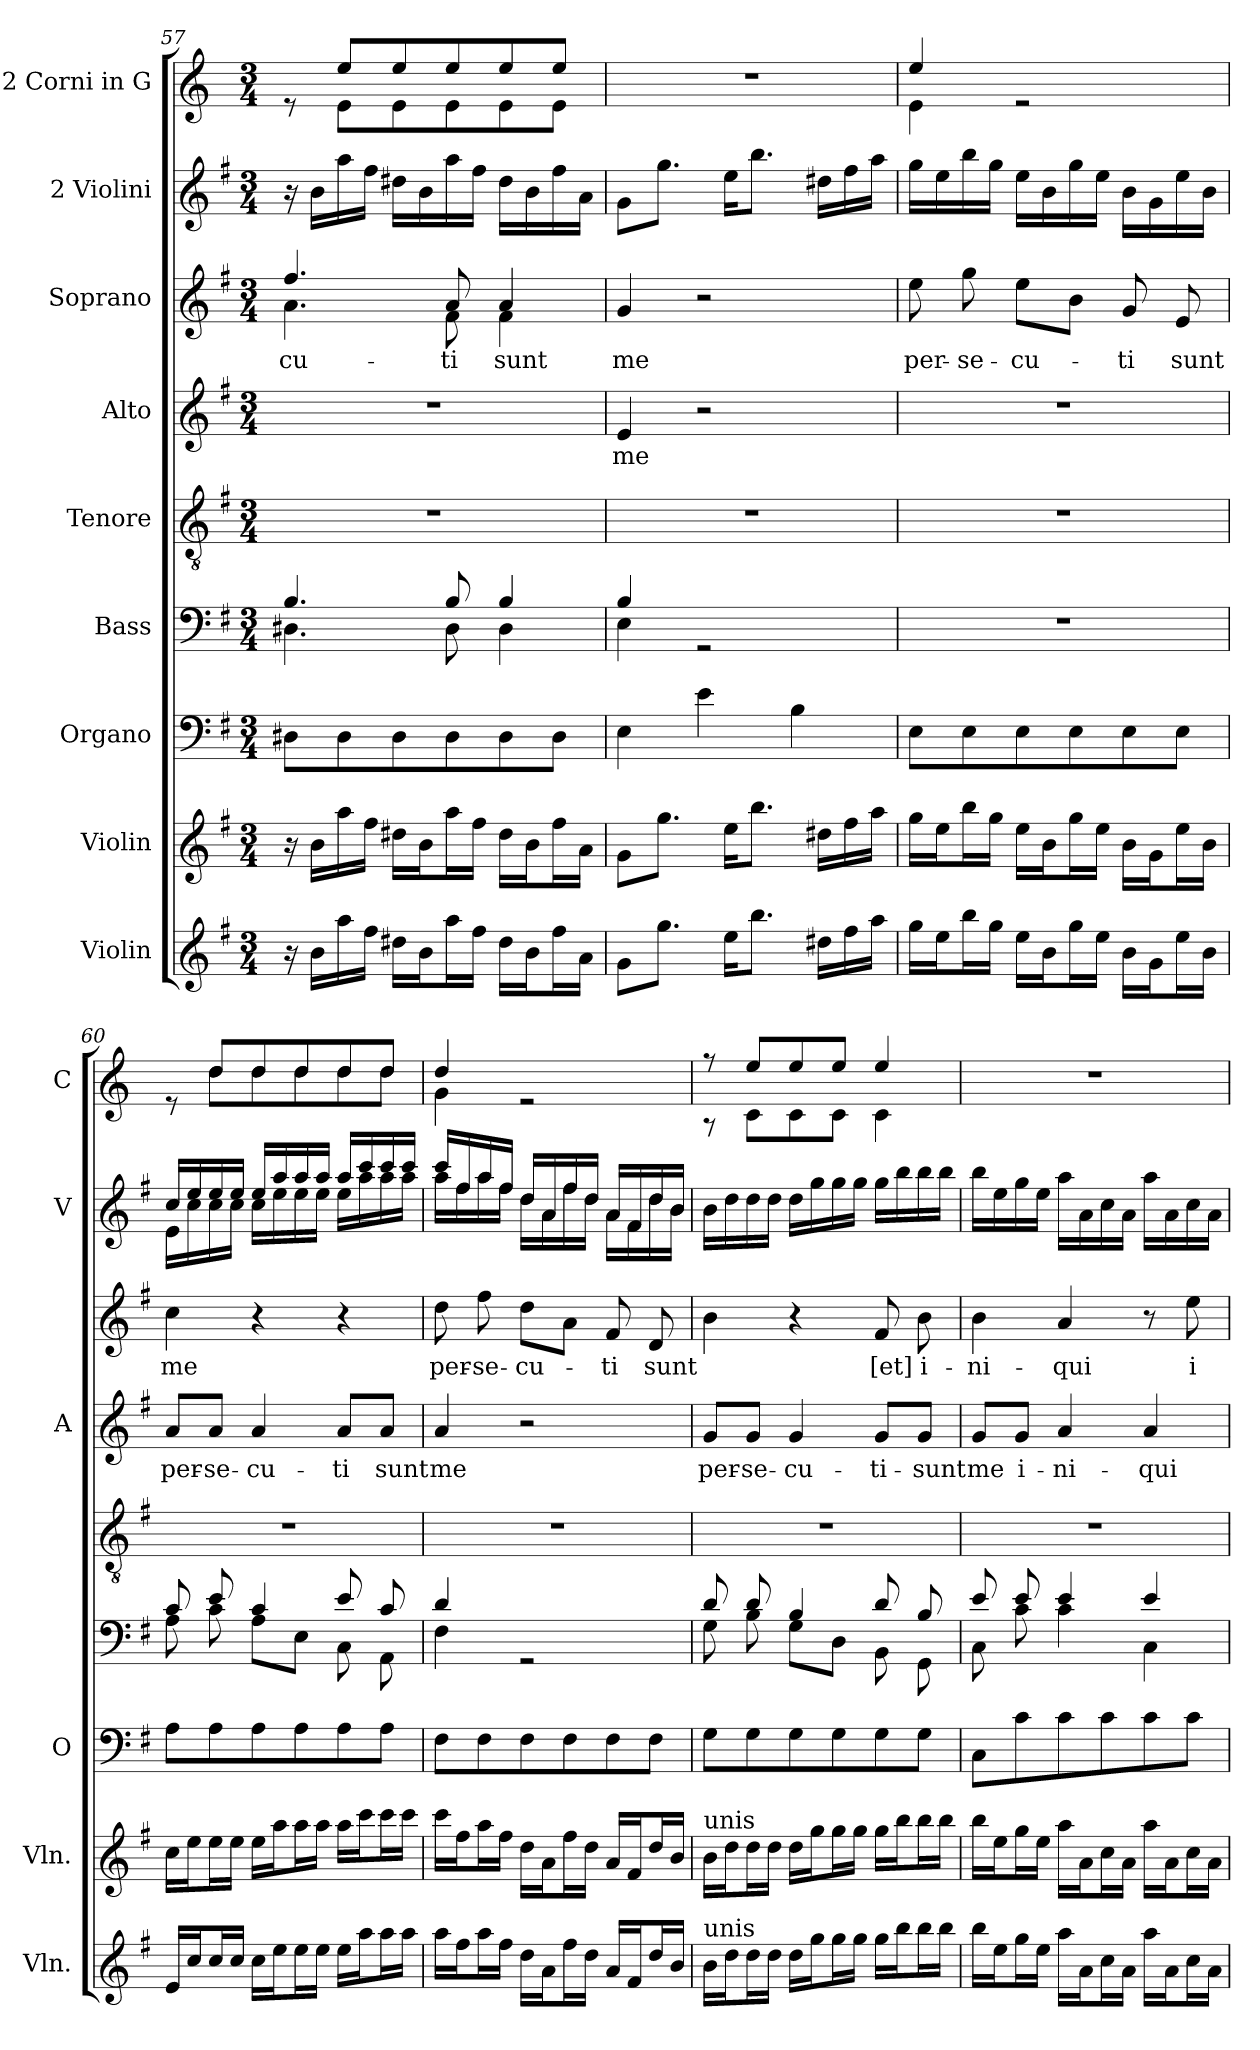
**kern	**kern	**kern	**kern	**kern	**kern	**text	**kern	**text	**kern	**kern
*part9	*part8	*part7	*part6	*part5	*part4	*part4	*part3	*part3	*part2	*part1
*staff9	*staff8	*staff7	*staff6	*staff5	*staff4	*staff4	*staff3	*staff3	*staff2	*staff1
*I"Violin	*I"Violin	*I"Organo	*I"Bass	*I"Tenore	*I"Alto	*	*I"Soprano	*	*I"2 Violini	*I"2 Corni in G
*I'Vln.	*I'Vln.	*I'O	*	*	*I'A	*	*	*	*I'V	*I'C
*clefG2	*clefG2	*clefF4	*clefF4	*clefGv2	*clefG2	*	*clefG2	*	*clefG2	*clefG2
*	*	*	*	*	*	*	*	*	*	*ITrd3c5
*k[f#]	*k[f#]	*k[f#]	*k[f#]	*k[f#]	*k[f#]	*	*k[f#]	*	*k[f#]	*k[f#]
*M3/4	*M3/4	*M3/4	*M3/4	*M3/4	*M3/4	*	*M3/4	*	*M3/4	*M3/4
=57	=57	=57	=57	=57	=57	=57	=57	=57	=57	=57
*	*	*	*^	*	*	*	*^	*	*	*
!	!	!	!	!	!	!	!	!	!	!LO:LY:b	!	!
*	*	*	*	*	*	*	*	*	*	*	*	*^
16r	16r	8D#X\L	4.B/	4.D#X\	2.r	2.r	.	4.ff#/	4.a\	-cu-	16r	8re	8ryy
16b\LL	16b\LL	.	.	.	.	.	.	.	.	.	16b\LL	.	.
16aa\	16aa\	8D#\	.	.	.	.	.	.	.	.	16aa\	8b/L	8B\L
16ff#\JJ	16ff#\JJ	.	.	.	.	.	.	.	.	.	16ff#\JJ	.	.
16dd#X\LL	16dd#X\LL	8D#\	.	.	.	.	.	.	.	.	16dd#X\LL	8b/	8B\
16b\J	16b\J	.	.	.	.	.	.	.	.	.	16b\	.	.
!	!	!	!	!	!	!	!	!	!	!LO:LY:b	!	!	!
16aa\L	16aa\L	8D#\	8B/	8D#\	.	.	.	8a/	8f#\	-ti	16aa\	8b/	8B\
16ff#\JJ	16ff#\JJ	.	.	.	.	.	.	.	.	.	16ff#\JJ	.	.
!	!	!	!	!	!	!	!	!	!	!LO:LY:b	!	!	!
16dd#\LL	16dd#\LL	8D#\	4B/	4D#\	.	.	.	4a/	4f#\	sunt	16dd#\LL	8b/	8B\
16b\J	16b\J	.	.	.	.	.	.	.	.	.	16b\	.	.
16ff#\L	16ff#\L	8D#\J	.	.	.	.	.	.	.	.	16ff#\	8b/J	8B\J
16a\JJ	16a\JJ	.	.	.	.	.	.	.	.	.	16a\JJ	.	.
*	*	*	*	*	*	*	*	*v	*v	*	*	*v	*v
!!LO:LB:g=z
=58	=58	=58	=58	=58	=58	=58	=58	=58	=58	=58	=58
!	!	!	!	!	!	!	!LO:LY:b	!	!LO:LY:b	!	!
8g\L	8g\L	4E\	4B/	4E\	2.r	4e/	me	4g/	me	8g\L	2.r
8.gg\J	8.gg\J	.	.	.	.	.	.	.	.	8.gg\J	.
.	.	4e\	2rGG	2ryy	.	2r	.	2r	.	.	.
16ee\KL	16ee\KL	.	.	.	.	.	.	.	.	16ee\KL	.
8.bb\J	8.bb\J	.	.	.	.	.	.	.	.	8.bb\J	.
.	.	4B\	.	.	.	.	.	.	.	.	.
16dd#X\LL	16dd#X\LL	.	.	.	.	.	.	.	.	16dd#X\LL	.
16ff#\	16ff#\	.	.	.	.	.	.	.	.	16ff#\	.
16aa\JJ	16aa\JJ	.	.	.	.	.	.	.	.	16aa\JJ	.
*	*	*	*v	*v	*	*	*	*	*	*	*
=59	=59	=59	=59	=59	=59	=59	=59	=59	=59	=59
!	!	!	!	!	!	!	!	!LO:LY:b	!	!
*	*	*	*	*	*	*	*	*	*	*^
16gg\LL	16gg\LL	8E\L	2.r	2.r	2.r	.	8ee\	per-	16gg\LL	4b/	4B\
16ee\J	16ee\J	.	.	.	.	.	.	.	16ee\	.	.
!	!	!	!	!	!	!	!	!LO:LY:b	!	!	!
16bb\L	16bb\L	8E\	.	.	.	.	8gg\	-se-	16bb\	.	.
16gg\JJ	16gg\JJ	.	.	.	.	.	.	.	16gg\JJ	.	.
!	!	!	!	!	!	!	!	!LO:LY:b	!	!	!
16ee\LL	16ee\LL	8E\	.	.	.	.	8ee\L	-cu-	16ee\LL	2re	2ryy
16b\J	16b\J	.	.	.	.	.	.	.	16b\	.	.
16gg\L	16gg\L	8E\	.	.	.	.	8b\J	.	16gg\	.	.
16ee\JJ	16ee\JJ	.	.	.	.	.	.	.	16ee\JJ	.	.
!	!	!	!	!	!	!	!	!LO:LY:b	!	!	!
16b\LL	16b\LL	8E\	.	.	.	.	8g/	-ti	16b\LL	.	.
16g\J	16g\J	.	.	.	.	.	.	.	16g\	.	.
!	!	!	!	!	!	!	!	!LO:LY:b	!	!	!
16ee\L	16ee\L	8E\J	.	.	.	.	8e/	sunt	16ee\	.	.
16b\JJ	16b\JJ	.	.	.	.	.	.	.	16b\JJ	.	.
=60	=60	=60	=60	=60	=60	=60	=60	=60	=60	=60	=60
*	*	*	*^	*	*	*	*	*	*	*	*
!	!	!	!	!	!	!	!LO:LY:b	!	!LO:LY:b	!	!	!
*	*	*	*	*	*	*	*	*	*	*^	*	*
16e/LL	16cc\LL	8A\L	8c/	8A\	2.r	8a/L	per-	4cc\	me	16cc/LL	16e\LL	8re	8ryy
16cc/J	16ee\J	.	.	.	.	.	.	.	.	16ee/	16cc\	.	.
!	!	!	!	!	!	!	!LO:LY:b	!	!	!	!	!	!
16cc/L	16ee\L	8A\	8e/	8c\	.	8a/J	-se-	.	.	16ee/	16cc\	8a/L	8a\L
16cc/JJ	16ee\JJ	.	.	.	.	.	.	.	.	16ee/JJ	16cc\JJ	.	.
!	!	!	!	!	!	!	!LO:LY:b	!	!	!	!	!	!
16cc\LL	16ee\LL	8A\	4c/	8A\L	.	4a/	-cu-	4r	.	16ee/LL	16cc\LL	8a/	8a\
16ee\J	16aa\J	.	.	.	.	.	.	.	.	16aa/	16ee\	.	.
16ee\L	16aa\L	8A\	.	8E\J	.	.	.	.	.	16aa/	16ee\	8a/	8a\
16ee\JJ	16aa\JJ	.	.	.	.	.	.	.	.	16aa/JJ	16ee\JJ	.	.
!	!	!	!	!	!	!	!LO:LY:b	!	!	!	!	!	!
16ee\LL	16aa\LL	8A\	8e/	8C\	.	8a/L	-ti	4r	.	16aa/LL	16ee\LL	8a/	8a\
16aa\J	16ccc\J	.	.	.	.	.	.	.	.	16ccc/	16aa\	.	.
!	!	!	!	!	!	!	!LO:LY:b	!	!	!	!	!	!
16aa\L	16ccc\L	8A\J	8c/	8AA\	.	8a/J	sunt	.	.	16ccc/	16aa\	8a/J	8a\J
16aa\JJ	16ccc\JJ	.	.	.	.	.	.	.	.	16ccc/JJ	16aa\JJ	.	.
=61	=61	=61	=61	=61	=61	=61	=61	=61	=61	=61	=61	=61	=61
!	!	!	!	!	!	!	!LO:LY:b	!	!LO:LY:b	!	!	!	!
16aa\LL	16ccc\LL	8F#\L	4d/	4F#\	2.r	4a/	me	8dd\	per-	16ccc/LL	16aa\LL	4a/	4d\
16ff#\J	16ff#\J	.	.	.	.	.	.	.	.	16ff#/	16ff#\	.	.
!	!	!	!	!	!	!	!	!	!LO:LY:b	!	!	!	!
16aa\L	16aa\L	8F#\	.	.	.	.	.	8ff#\	-se-	16aa/	16aa\	.	.
16ff#\JJ	16ff#\JJ	.	.	.	.	.	.	.	.	16ff#/JJ	16ff#\JJ	.	.
!	!	!	!	!	!	!	!	!	!LO:LY:b	!	!	!	!
16dd\LL	16dd\LL	8F#\	2rGG	2ryy	.	2r	.	8dd\L	-cu-	16dd/LL	16dd\LL	2re	2ryy
16a\J	16a\J	.	.	.	.	.	.	.	.	16a/	16a\	.	.
16ff#\L	16ff#\L	8F#\	.	.	.	.	.	8a\J	.	16ff#/	16ff#\	.	.
16dd\JJ	16dd\JJ	.	.	.	.	.	.	.	.	16dd/JJ	16dd\JJ	.	.
!	!	!	!	!	!	!	!	!	!LO:LY:b	!	!	!	!
16a/LL	16a/LL	8F#\	.	.	.	.	.	8f#/	-ti	16a/LL	16a\LL	.	.
16f#/J	16f#/J	.	.	.	.	.	.	.	.	16f#/	16f#\	.	.
!	!	!	!	!	!	!	!	!	!LO:LY:b	!	!	!	!
16dd/L	16dd/L	8F#\J	.	.	.	.	.	8d/	sunt	16dd/	16dd\	.	.
16b/JJ	16b/JJ	.	.	.	.	.	.	.	.	16b/JJ	16b\JJ	.	.
!!LO:PB:g=z	!!
=62	=62	=62	=62	=62	=62	=62	=62	=62	=62	=62	=62	=62	=62
!	!	!	!	!	!	!	!	!	!	!LO:TX:a:t=unis	!	!	!
!	!LO:TX:a:t=unis	!	!	!	!	!	!	!	!	!	!	!	!
!LO:TX:a:t=unis	!	!	!	!	!	!	!	!	!	!	!	!	!
!	!	!	!	!	!	!	!LO:LY:b	!	!	!	!	!	!
*	*	*	*	*	*	*	*	*	*	*v	*v	*	*
16b\LL	16b\LL	8G\L	8d/	8G\	2.r	8g/L	per-	4b\	.	16b\LL	8r	8r
16dd\J	16dd\J	.	.	.	.	.	.	.	.	16dd\	.	.
!	!	!	!	!	!	!	!LO:LY:b	!	!	!	!	!
16dd\L	16dd\L	8G\	8d/	8B\	.	8g/J	-se-	.	.	16dd\	8b/L	8G\L
16dd\JJ	16dd\JJ	.	.	.	.	.	.	.	.	16dd\JJ	.	.
!	!	!	!	!	!	!	!LO:LY:b	!	!	!	!	!
16dd\LL	16dd\LL	8G\	4B/	8G\L	.	4g/	-cu-	4r	.	16dd\LL	8b/	8G\
16gg\J	16gg\J	.	.	.	.	.	.	.	.	16gg\	.	.
16gg\L	16gg\L	8G\	.	8D\J	.	.	.	.	.	16gg\	8b/J	8G\J
16gg\JJ	16gg\JJ	.	.	.	.	.	.	.	.	16gg\JJ	.	.
!	!	!	!	!	!	!	!LO:LY:b	!	!LO:LY:b	!	!	!
16gg\LL	16gg\LL	8G\	8d/	8BB\	.	8g/L	-ti-	8f#/	[et]	16gg\LL	4b/	4G\
16bb\J	16bb\J	.	.	.	.	.	.	.	.	16bb\	.	.
!	!	!	!	!	!	!	!LO:LY:b	!	!LO:LY:b	!	!	!
16bb\L	16bb\L	8G\J	8B/	8GG\	.	8g/J	-sunt	8b\	i-	16bb\	.	.
16bb\JJ	16bb\JJ	.	.	.	.	.	.	.	.	16bb\JJ	.	.
*	*	*	*	*	*	*	*	*	*	*	*v	*v
=63	=63	=63	=63	=63	=63	=63	=63	=63	=63	=63	=63
!	!	!	!	!	!	!	!LO:LY:b	!	!LO:LY:b	!	!
16bb\LL	16bb\LL	8C\L	8e/	8C\	2.r	8g/L	me	4b\	-ni-	16bb\LL	2.r
16ee\J	16ee\J	.	.	.	.	.	.	.	.	16ee\	.
!	!	!	!	!	!	!	!LO:LY:b	!	!	!	!
16gg\L	16gg\L	8c\	8e/	8c\	.	8g/J	i-	.	.	16gg\	.
16ee\JJ	16ee\JJ	.	.	.	.	.	.	.	.	16ee\JJ	.
!	!	!	!	!	!	!	!LO:LY:b	!	!LO:LY:b	!	!
16aa\LL	16aa\LL	8c\	4e/	4c\	.	4a/	-ni-	4a/	-qui	16aa\LL	.
16a\J	16a\J	.	.	.	.	.	.	.	.	16a\	.
16cc\L	16cc\L	8c\	.	.	.	.	.	.	.	16cc\	.
16a\JJ	16a\JJ	.	.	.	.	.	.	.	.	16a\JJ	.
!	!	!	!	!	!	!	!LO:LY:b	!	!	!	!
16aa\LL	16aa\LL	8c\	4e/	4C\	.	4a/	-qui	8r	.	16aa\LL	.
16a\J	16a\J	.	.	.	.	.	.	.	.	16a\	.
!	!	!	!	!	!	!	!	!	!LO:LY:b	!	!
16cc\L	16cc\L	8c\J	.	.	.	.	.	8ee\	i-	16cc\	.
16a\JJ	16a\JJ	.	.	.	.	.	.	.	.	16a\JJ	.
*	*	*	*v	*v	*	*	*	*	*	*	*
=	=	=	=	=	=	=	=	=	=	=
*-	*-	*-	*-	*-	*-	*-	*-	*-	*-	*-
